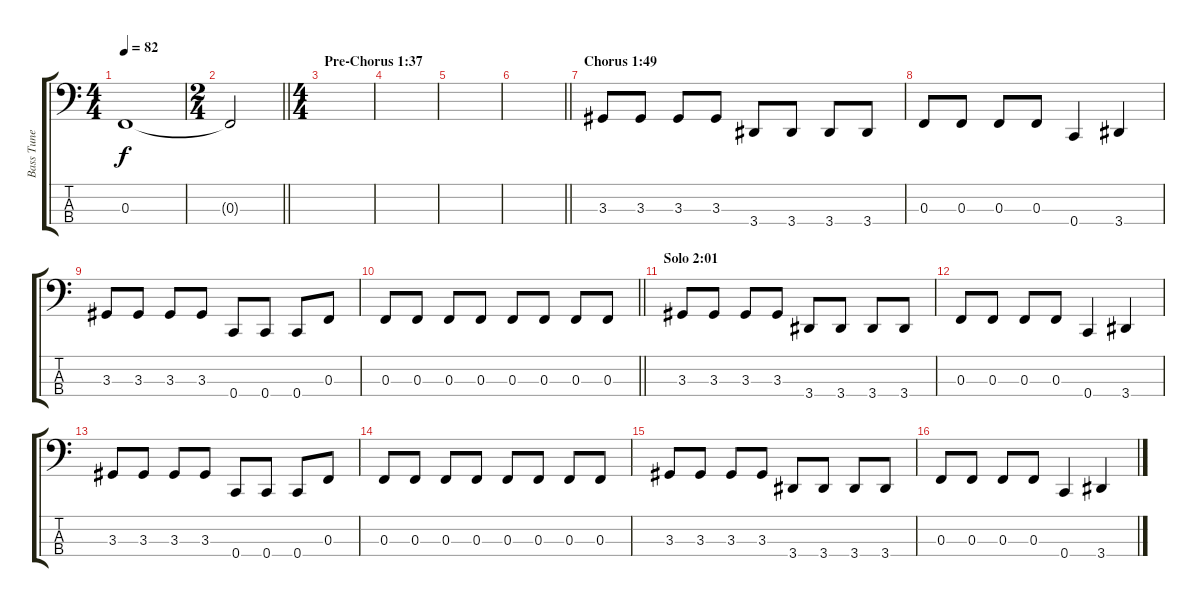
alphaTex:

\track ("Bass Tune" "Bass Tune") {instrument electricbasspick}
\staff {score tabs}
\tuning (Eb2 Bb1 F1 C1) {hide}
\ts (4 4)
\tempo 82
\clef f4
\ks c
0.3.1{dy f} |
\ts (2 4)
\barLineRight lightlight
0.3{t}.2 |
\ts (4 4)
\section ("" "Pre-Chorus 1:37")
|
|
|
\barLineRight lightlight
|
\section ("" "Chorus 1:49")
3.3.8 3.3.8 3.3.8 3.3.8 3.4.8 3.4.8 3.4.8 3.4.8 |
0.3.8 0.3.8 0.3.8 0.3.8 0.4.4 3.4.4 |
3.3.8 3.3.8 3.3.8 3.3.8 0.4.8 0.4.8 0.4.8 0.3.8 |
\barLineRight lightlight
0.3.8 0.3.8 0.3.8 0.3.8 0.3.8 0.3.8 0.3.8 0.3.8 |
\section ("" "Solo 2:01")
3.3.8 3.3.8 3.3.8 3.3.8 3.4.8 3.4.8 3.4.8 3.4.8 |
0.3.8 0.3.8 0.3.8 0.3.8 0.4.4 3.4.4 |
3.3.8 3.3.8 3.3.8 3.3.8 0.4.8 0.4.8 0.4.8 0.3.8 |
0.3.8 0.3.8 0.3.8 0.3.8 0.3.8 0.3.8 0.3.8 0.3.8 |
3.3.8 3.3.8 3.3.8 3.3.8 3.4.8 3.4.8 3.4.8 3.4.8 |
0.3.8 0.3.8 0.3.8 0.3.8 0.4.4 3.4.4
